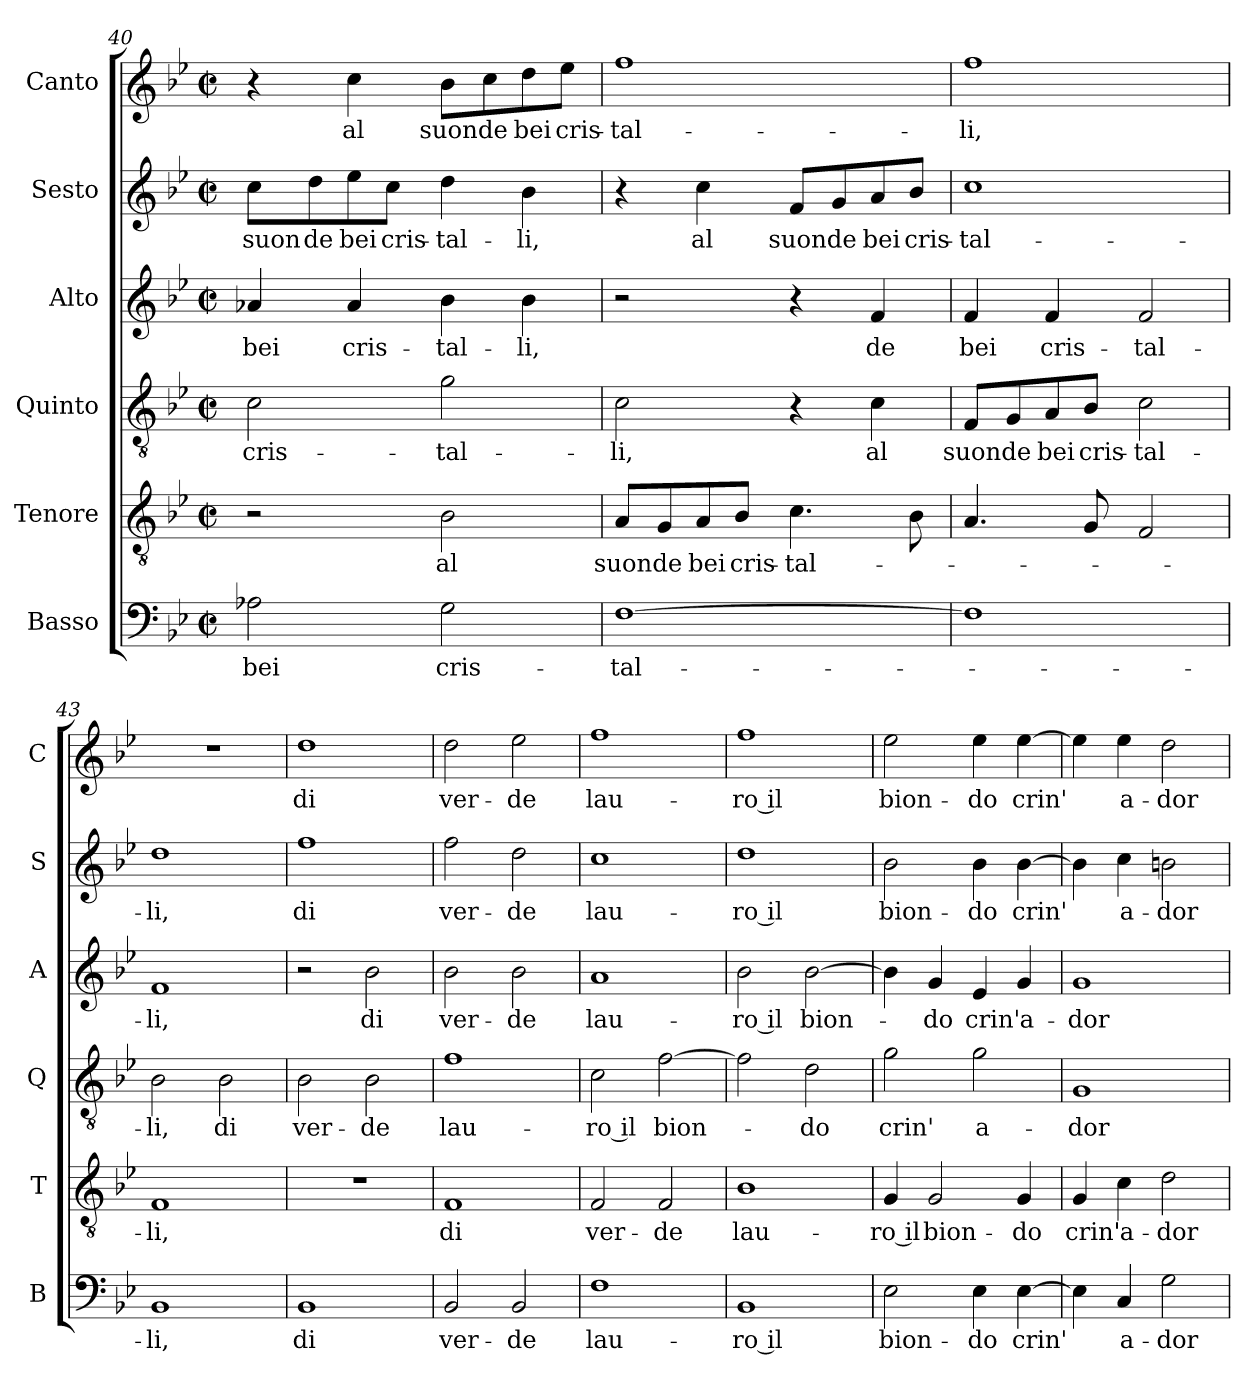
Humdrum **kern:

**kern	**text	**kern	**text	**kern	**text	**kern	**text	**kern	**text	**kern	**text
*part6	*part6	*part5	*part5	*part4	*part4	*part3	*part3	*part2	*part2	*part1	*part1
*staff6	*staff6	*staff5	*staff5	*staff4	*staff4	*staff3	*staff3	*staff2	*staff2	*staff1	*staff1
*I"Basso	*	*I"Tenore	*	*I"Quinto	*	*I"Alto	*	*I"Sesto	*	*I"Canto	*
*I'B	*	*I'T	*	*I'Q	*	*I'A	*	*I'S	*	*I'C	*
!!LO:PB:g=z
*clefF4	*	*clefGv2	*	*clefGv2	*	*clefG2	*	*clefG2	*	*clefG2	*
*k[b-e-]	*	*k[b-e-]	*	*k[b-e-]	*	*k[b-e-]	*	*k[b-e-]	*	*k[b-e-]	*
*B-:	*	*B-:	*	*B-:	*	*B-:	*	*B-:	*	*B-:	*
*M2/2	*	*M2/2	*	*M2/2	*	*M2/2	*	*M2/2	*	*M2/2	*
*met(c|)	*	*met(c|)	*	*met(c|)	*	*met(c|)	*	*met(c|)	*	*met(c|)	*
=40	=40	=40	=40	=40	=40	=40	=40	=40	=40	=40	=40
!	!LO:LY:b	!	!	!	!LO:LY:b	!	!LO:LY:b	!	!LO:LY:b	!	!
2A-X\	bei	2r	.	2c\	cris-	4a-X/	bei	8cc\L	suon	4r	.
!	!	!	!	!	!	!	!	!	!LO:LY:b	!	!
.	.	.	.	.	.	.	.	8dd\	de	.	.
!	!	!	!	!	!	!	!LO:LY:b	!	!LO:LY:b	!	!LO:LY:b
.	.	.	.	.	.	4a-/	cris-	8ee-\	bei	4cc\	al
!	!	!	!	!	!	!	!	!	!LO:LY:b	!	!
.	.	.	.	.	.	.	.	8cc\J	cris-	.	.
!	!LO:LY:b	!	!LO:LY:b	!	!LO:LY:b	!	!LO:LY:b	!	!LO:LY:b	!	!LO:LY:b
2G\	cris-	2B-\	al	2g\	-tal-	4b-\	-tal-	4dd\	-tal-	8b-\L	suon
!	!	!	!	!	!	!	!	!	!	!	!LO:LY:b
.	.	.	.	.	.	.	.	.	.	8cc\	de
!	!	!	!	!	!	!	!LO:LY:b	!	!LO:LY:b	!	!LO:LY:b
.	.	.	.	.	.	4b-\	-li,	4b-\	-li,	8dd\	bei
!	!	!	!	!	!	!	!	!	!	!	!LO:LY:b
.	.	.	.	.	.	.	.	.	.	8ee-\J	cris-
=41	=41	=41	=41	=41	=41	=41	=41	=41	=41	=41	=41
!	!LO:LY:b	!	!LO:LY:b	!	!LO:LY:b	!	!	!	!	!	!LO:LY:b
[1F	-tal-	8A/L	suon	2c\	-li,	2r	.	4r	.	1ff	-tal-
!	!	!	!LO:LY:b	!	!	!	!	!	!	!	!
.	.	8G/	de	.	.	.	.	.	.	.	.
!	!	!	!LO:LY:b	!	!	!	!	!	!LO:LY:b	!	!
.	.	8A/	bei	.	.	.	.	4cc\	al	.	.
!	!	!	!LO:LY:b	!	!	!	!	!	!	!	!
.	.	8B-/J	cris-	.	.	.	.	.	.	.	.
!	!	!	!LO:LY:b	!	!	!	!	!	!LO:LY:b	!	!
.	.	4.c\	-tal-	4r	.	4r	.	8f/L	suon	.	.
!	!	!	!	!	!	!	!	!	!LO:LY:b	!	!
.	.	.	.	.	.	.	.	8g/	de	.	.
!	!	!	!	!	!LO:LY:b	!	!LO:LY:b	!	!LO:LY:b	!	!
.	.	.	.	4c\	al	4f/	de	8a/	bei	.	.
!	!	!	!	!	!	!	!	!	!LO:LY:b	!	!
.	.	8B-\	.	.	.	.	.	8b-/J	cris-	.	.
=42	=42	=42	=42	=42	=42	=42	=42	=42	=42	=42	=42
!	!	!	!	!	!LO:LY:b	!	!LO:LY:b	!	!LO:LY:b	!	!LO:LY:b
1F]	.	4.A/	.	8F/L	suon	4f/	bei	1cc	-tal-	1ff	-li,
!	!	!	!	!	!LO:LY:b	!	!	!	!	!	!
.	.	.	.	8G/	de	.	.	.	.	.	.
!	!	!	!	!	!LO:LY:b	!	!LO:LY:b	!	!	!	!
.	.	.	.	8A/	bei	4f/	cris-	.	.	.	.
!	!	!	!	!	!LO:LY:b	!	!	!	!	!	!
.	.	8G/	.	8B-/J	cris-	.	.	.	.	.	.
!	!	!	!	!	!LO:LY:b	!	!LO:LY:b	!	!	!	!
.	.	2F/	.	2c\	-tal-	2f/	-tal-	.	.	.	.
=43	=43	=43	=43	=43	=43	=43	=43	=43	=43	=43	=43
!	!LO:LY:b	!	!LO:LY:b	!	!LO:LY:b	!	!LO:LY:b	!	!LO:LY:b	!	!
1BB-	-li,	1F	-li,	2B-\	-li,	1f	-li,	1dd	-li,	1r	.
!	!	!	!	!	!LO:LY:b	!	!	!	!	!	!
.	.	.	.	2B-\	di	.	.	.	.	.	.
=44	=44	=44	=44	=44	=44	=44	=44	=44	=44	=44	=44
!	!LO:LY:b	!	!	!	!LO:LY:b	!	!	!	!LO:LY:b	!	!LO:LY:b
1BB-	di	1r	.	2B-\	ver-	2r	.	1ff	di	1dd	di
!	!	!	!	!	!LO:LY:b	!	!LO:LY:b	!	!	!	!
.	.	.	.	2B-\	-de	2b-\	di	.	.	.	.
=45	=45	=45	=45	=45	=45	=45	=45	=45	=45	=45	=45
!	!LO:LY:b	!	!LO:LY:b	!	!LO:LY:b	!	!LO:LY:b	!	!LO:LY:b	!	!LO:LY:b
2BB-/	ver-	1F	di	1f	lau-	2b-\	ver-	2ff\	ver-	2dd\	ver-
!	!LO:LY:b	!	!	!	!	!	!LO:LY:b	!	!LO:LY:b	!	!LO:LY:b
2BB-/	-de	.	.	.	.	2b-\	-de	2dd\	-de	2ee-\	-de
=46	=46	=46	=46	=46	=46	=46	=46	=46	=46	=46	=46
!	!LO:LY:b	!	!LO:LY:b	!	!LO:LY:b	!	!LO:LY:b	!	!LO:LY:b	!	!LO:LY:b
1F	lau-	2F/	ver-	2c\	-ro il	1a	lau-	1cc	lau-	1ff	lau-
!	!	!	!LO:LY:b	!	!LO:LY:b	!	!	!	!	!	!
.	.	2F/	-de	[2f\	bion-	.	.	.	.	.	.
!!LO:LB:g=z
=47	=47	=47	=47	=47	=47	=47	=47	=47	=47	=47	=47
!	!LO:LY:b	!	!LO:LY:b	!	!	!	!LO:LY:b	!	!LO:LY:b	!	!LO:LY:b
1BB-	-ro il	1B-	lau-	2f\]	.	2b-\	-ro il	1dd	-ro il	1ff	-ro il
!	!	!	!	!	!LO:LY:b	!	!LO:LY:b	!	!	!	!
.	.	.	.	2d\	-do	[2b-\	bion-	.	.	.	.
=48	=48	=48	=48	=48	=48	=48	=48	=48	=48	=48	=48
!	!LO:LY:b	!	!LO:LY:b	!	!LO:LY:b	!	!	!	!LO:LY:b	!	!LO:LY:b
2E-\	bion-	4G/	-ro il	2g\	crin'	4b-\]	.	2b-\	bion-	2ee-\	bion-
!	!	!	!LO:LY:b	!	!	!	!LO:LY:b	!	!	!	!
.	.	2G/	bion-	.	.	4g/	-do	.	.	.	.
!	!LO:LY:b	!	!	!	!LO:LY:b	!	!LO:LY:b	!	!LO:LY:b	!	!LO:LY:b
4E-\	-do	.	.	2g\	a-	4e-/	crin'	4b-\	-do	4ee-\	-do
!	!LO:LY:b	!	!LO:LY:b	!	!	!	!LO:LY:b	!	!LO:LY:b	!	!LO:LY:b
[4E-\	crin'	4G/	-do	.	.	4g/	a-	[4b-\	crin'	[4ee-\	crin'
=49	=49	=49	=49	=49	=49	=49	=49	=49	=49	=49	=49
!	!	!	!LO:LY:b	!	!LO:LY:b	!	!LO:LY:b	!	!	!	!
4E-\]	.	4G/	crin'	1G	-dor-	1g	-dor-	4b-\]	.	4ee-\]	.
!	!LO:LY:b	!	!LO:LY:b	!	!	!	!	!	!LO:LY:b	!	!LO:LY:b
4C/	a-	4c\	a-	.	.	.	.	4cc\	a-	4ee-\	a-
!	!LO:LY:b	!	!LO:LY:b	!	!	!	!	!	!LO:LY:b	!	!LO:LY:b
2G\	-dor-	2d\	-dor-	.	.	.	.	2bn\	-dor-	2dd\	-dor-
=	=	=	=	=	=	=	=	=	=	=	=
*-	*-	*-	*-	*-	*-	*-	*-	*-	*-	*-	*-
